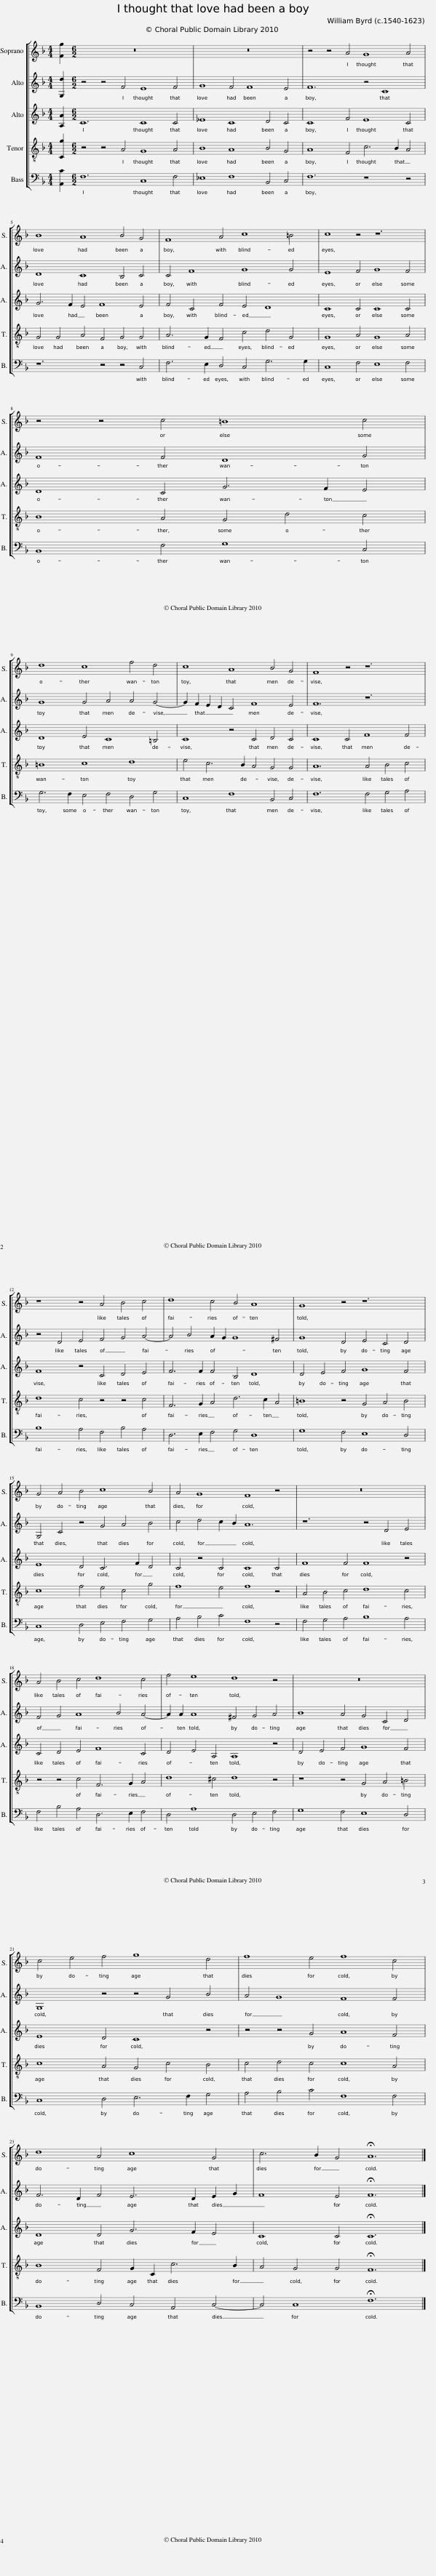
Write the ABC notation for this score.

X:1
%%score [ 1 2 3 4 5 ]
L:1/8
M:4/4
I:linebreak $
K:F
V:1 treble
V:2 treble
V:3 treble
V:4 treble-8 transpose=-12
V:5 bass
V:1
 [Fg]2 |[M:6/2] z24 | z24 | z4 z4 A4 G8 A4 |$ B8 A8 B4 G4 | %5
 F8 A4 c8 =B4 | c8 z4 z12 |$ z4 z4 c4 =B8 c4 |$ d8 c8 f4 d4 | c8 A8 B4 G4 | %10
 F8 z4 z12 |$ z8 z4 A4 B4 c4 | d8 c4 B4 A8 | G8 z4 z12 |$ G4 A4 B4 c8 B4 | %15
 A4 G8 F8 z4 | z24 |$ A4 B4 c4 d8 c4 | f4 e8 d8 z4 | z24 |$ %20
 c4 e4 f4 g8 d4 | f8 e4 f8 c4 |$ d8 A4 c8 G4 | c6 B2 G4 !fermata!A12 |] %24
V:2
 [G,d]2 |[M:6/2] z4 z4 F4 E8 F4 | G8 F4 F8 E4 | F12 z4 C8 |$ D8 C8 B,4 C4 | %5
 C4 F8 G8 G4 | E8 F4 G8 F4 |$ F8 F4 D8 G4 |$ G8 G4 A4 A4 G4- | G2 F2 E2 D2 C4 F8 E4 | %10
 F12 z12 |$ z4 D4 E4 F4 G4 A4- | A4 B4 A2 G2 G8 ^F4 | G8 D4 E4 C4 D4 |$ G,4 C4 z4 G4 A4 B4 | %15
 c4 d4 c2 B2 A12 | z12 z4 D4 E4 |$ F4 G4 A8 B4 A4- | A2 A2 A8 ^F4 G4 A4 | B8 A4 G4 C4 D4 |$ %20
 G,8 z4 z4 G4 B4 | A4 G8 F8 F4 |$ F6 D2 F4 E6 D2 E2 G2 | F8 E4 !fermata!F12 |] %24
V:3
 [A,A]2 |[M:6/2] C12 C8 C4 | _E8 C8 D4 C4 | C8 F4 E8 C4 |$ G6 F2 E4 F8 E4 | %5
 F4 C4 F4 E4 D8 | C8 C4 C8 C4 |$ D8 C4 G6 F2 E4 |$ D8 E4 C8 =B,4 | C8 z4 C4 D4 C4 | %10
 C8 C4 F8 F4 |$ F8 z4 C4 D4 E4 | F6 F2 F4 B,4 D8 | D4 E4 F4 G8 F4 |$ E8 D4 C6 F2 D4 | %15
 C4 z4 C4 C8 C4 | F8 F4 F8 z4 |$ C4 D4 E4 F8 C4 | D4 E4 A,4 A,8 z4 | D4 E4 F4 G8 F4 |$ %20
 E8 D4 C8 z4 | z4 z4 G4 A8 F4 |$ D8 D4 G6 F2 E4 | C8 C4 !fermata!C12 |] %24
V:4
 [Cg]2 |[M:6/2] z4 z4 A4 G8 A4 | B8 A8 B4 G4 | A8 F4 c6 B2 A4 |$ G4 G4 A4 F4 G4 G4 | %5
 A6 G2 F4 c4 d4 G4 | G8 A4 G8 A4 |$ B8 A4 G4 d4 c4 |$ =B8 c8 d8 | e4 c6 B2 A4 G4 G4 | %10
 A12 A4 B4 c4 |$ d8 c4 z4 z4 c4 | F6 G2 A4 d6 c2 A4 | =B8 z4 G4 A4 B4 |$ c8 f4 e4 c4 g4 | %15
 f8 e4 f8 z4 | A4 B4 c4 d8 c4 |$ z4 z4 c4 F6 G2 A4 | d8 ^c4 d8 z4 | z8 z4 G4 A4 =B4 |$ %20
 c8 A4 G4 c4 B4 | c4 d4 c4 c8 A4 |$ B8 F4 G2 C2 c6 B2 | A4 G4 G4 !fermata!F12 |] %24
V:5
 [A,,C]2 |[M:6/2] F,12 C,8 F,4 | _E,8 F,8 B,,4 C,4 | F,12 z8 z4 |$ z12 z4 z4 C,4 | %5
 F,6 E,2 D,4 C,4 G,6 G,2 | C,8 F,4 E,8 F,4 |$ B,,8 F,4 G,8 C,4 |$ G,6 F,2 E,4 F,4 D,4 G,4 | C,8 F,8 B,,4 C,4 | %10
 F,12 F,4 G,4 A,4 |$ B,8 A,4 F,4 B,4 A,4 | D,6 E,2 F,4 G,4 D,8 | G,8 F,4 E,8 D,4 |$ C,8 D,4 E,4 F,4 G,4 | %15
 A,4 B,4 C4 F,8 z4 | F,4 G,4 A,4 B,8 A,4 |$ F,4 B,4 A,4 D,6 E,2 F,4 | D,4 A,8 D,4 E,4 F,4 | G,8 F,4 E,8 D,4 |$ %20
 C,8 D,4 E,6 F,2 G,4 | A,4 B,4 C4 F,8 F,4 |$ B,,8 D,4 C,4 A,,4 C,4- | C,4 C,8 !fermata!F,12 |] %24
